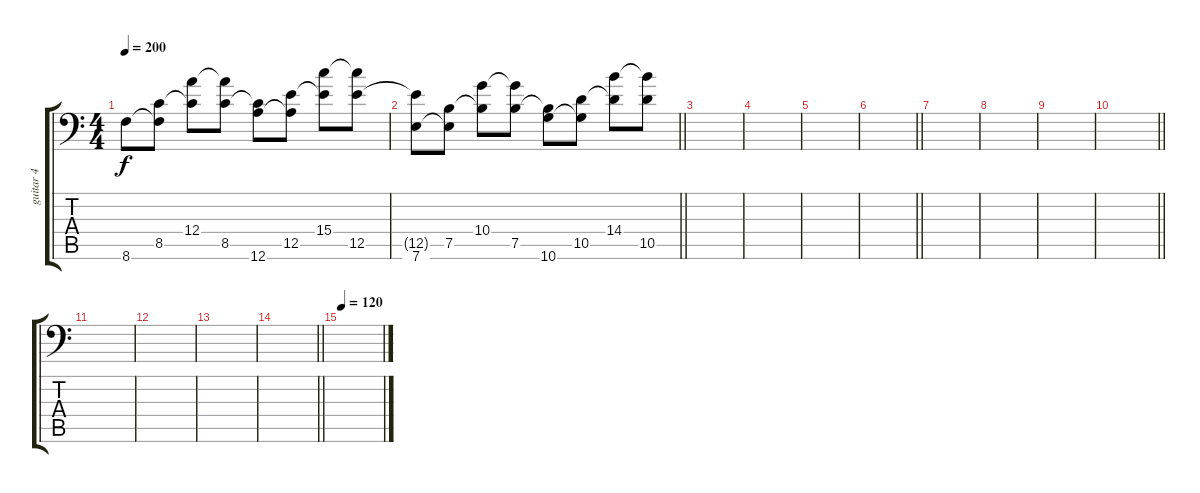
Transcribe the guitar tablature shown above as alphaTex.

\track ("guitar 4" "guitar 4") {instrument distortionguitar}
\staff {score tabs}
\tuning (B3 Gb3 D3 A2 E2 A1) {hide}
\ts (4 4)
\tempo 200
\clef f4
\ks c
8.6.8{dy f} (8.5 8.6{t}).8 (12.4 8.5{t}).8 (12.4{t} 8.5).8 (8.5{t} 12.6).8 (12.5 12.6{t}).8 (15.4 12.5{t}).8 (15.4{t} 12.5).8 |
\barLineRight lightlight
(12.5{t} 7.6).8 (7.5 7.6{t}).8 (10.4 7.5{t}).8 (10.4{t} 7.5).8 (7.5{t} 10.6).8 (10.5 10.6{t}).8 (14.4 10.5{t}).8 (14.4{t} 10.5).8 |
|
|
|
\barLineRight lightlight
|
|
|
|
\barLineRight lightlight
|
|
|
|
\barLineRight lightlight
|
\tempo 120
